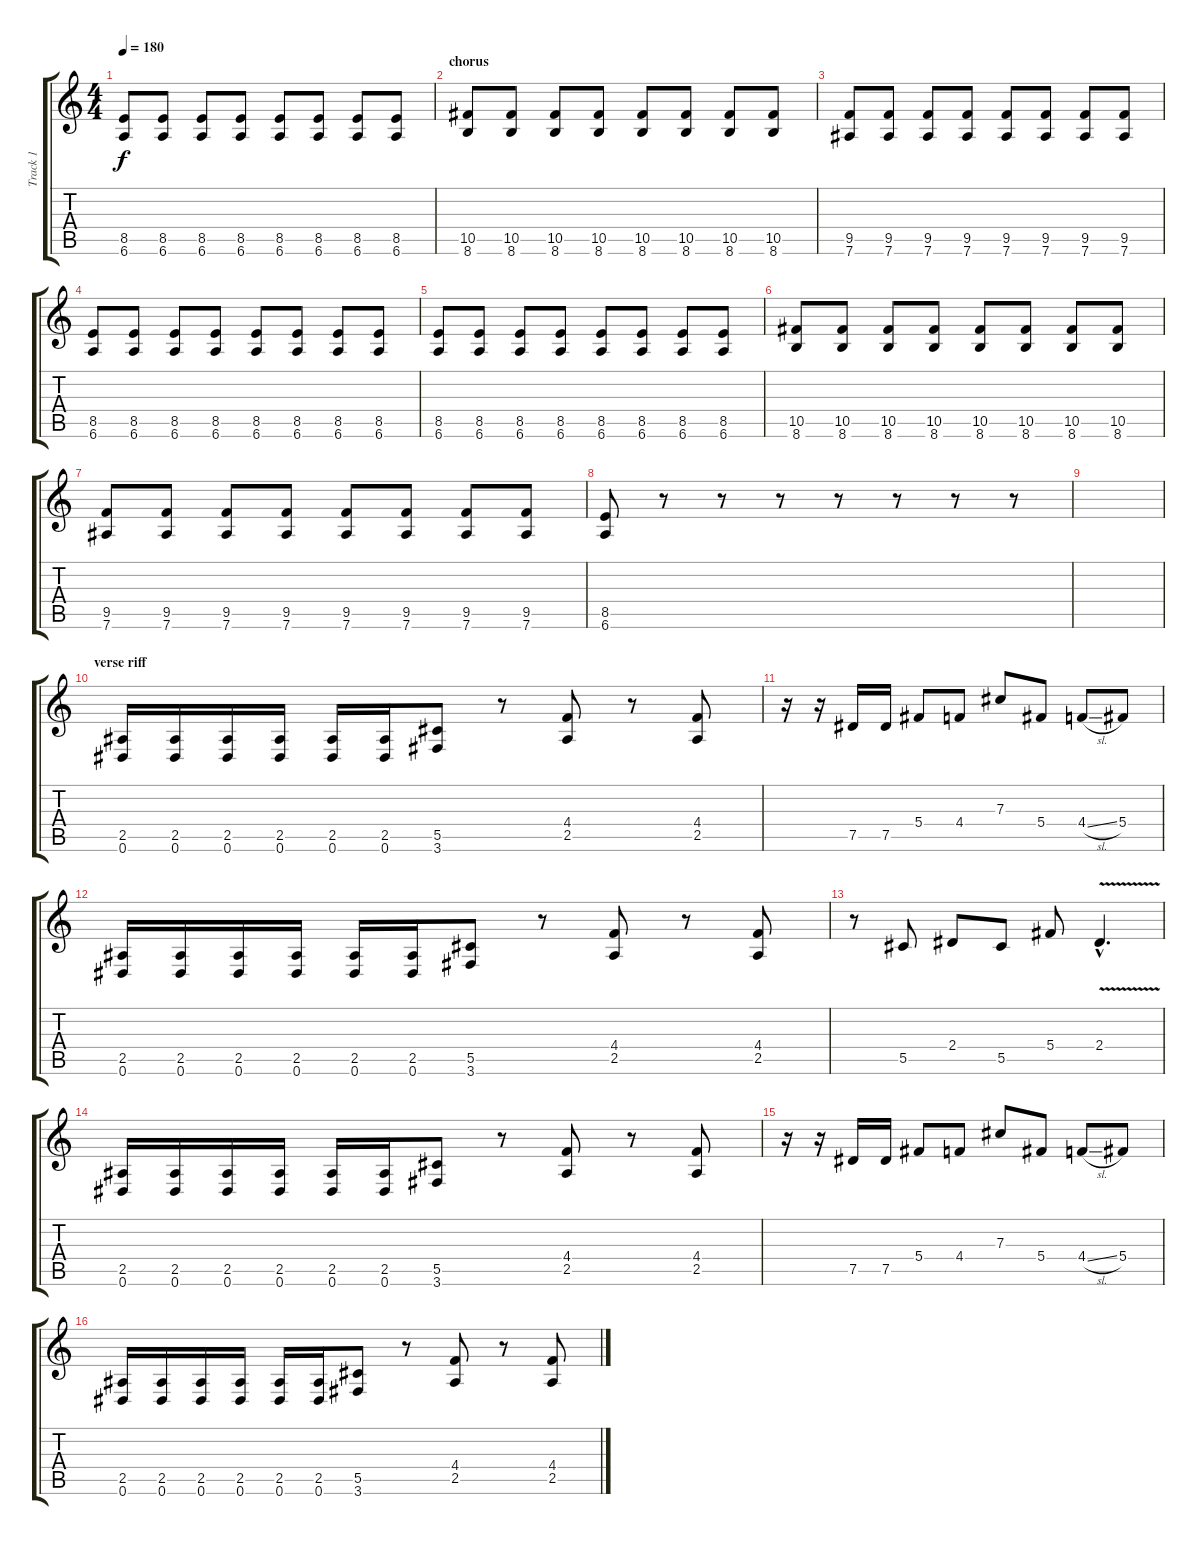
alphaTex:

\track ("Track 1" "Track 1") {instrument overdrivenguitar}
\staff {score tabs}
\tuning (Eb4 Bb3 Gb3 Db3 Ab2 Eb2) {hide}
\ts (4 4)
\tempo 180
\clef g2
\ks c
(8.5 6.6).8{dy f} (8.5 6.6).8 (8.5 6.6).8 (8.5 6.6).8 (8.5 6.6).8 (8.5 6.6).8 (8.5 6.6).8 (8.5 6.6).8 |
\section ("" "chorus")
(10.5 8.6).8 (10.5 8.6).8 (10.5 8.6).8 (10.5 8.6).8 (10.5 8.6).8 (10.5 8.6).8 (10.5 8.6).8 (10.5 8.6).8 |
(9.5 7.6).8 (9.5 7.6).8 (9.5 7.6).8 (9.5 7.6).8 (9.5 7.6).8 (9.5 7.6).8 (9.5 7.6).8 (9.5 7.6).8 |
(8.5 6.6).8 (8.5 6.6).8 (8.5 6.6).8 (8.5 6.6).8 (8.5 6.6).8 (8.5 6.6).8 (8.5 6.6).8 (8.5 6.6).8 |
(8.5 6.6).8 (8.5 6.6).8 (8.5 6.6).8 (8.5 6.6).8 (8.5 6.6).8 (8.5 6.6).8 (8.5 6.6).8 (8.5 6.6).8 |
(10.5 8.6).8 (10.5 8.6).8 (10.5 8.6).8 (10.5 8.6).8 (10.5 8.6).8 (10.5 8.6).8 (10.5 8.6).8 (10.5 8.6).8 |
(9.5 7.6).8 (9.5 7.6).8 (9.5 7.6).8 (9.5 7.6).8 (9.5 7.6).8 (9.5 7.6).8 (9.5 7.6).8 (9.5 7.6).8 |
(8.5 6.6).8 r.8 r.8 r.8 r.8 r.8 r.8 r.8 |
|
\section ("" "verse riff")
(2.5 0.6).16 (2.5 0.6).16 (2.5 0.6).16 (2.5 0.6).16 (2.5 0.6).16 (2.5 0.6).16 (5.5 3.6).8 r.8 (4.4 2.5).8 r.8 (4.4 2.5).8 |
r.16 r.16 7.5.16 7.5.16 5.4.8 4.4.8 7.3.8 5.4.8 4.4{sl}.8 5.4.8 |
(2.5 0.6).16 (2.5 0.6).16 (2.5 0.6).16 (2.5 0.6).16 (2.5 0.6).16 (2.5 0.6).16 (5.5 3.6).8 r.8 (4.4 2.5).8 r.8 (4.4 2.5).8 |
r.8 5.5.8 2.4.8 5.5.8 5.4.8 2.4{v hac}.4{d} |
(2.5 0.6).16 (2.5 0.6).16 (2.5 0.6).16 (2.5 0.6).16 (2.5 0.6).16 (2.5 0.6).16 (5.5 3.6).8 r.8 (4.4 2.5).8 r.8 (4.4 2.5).8 |
r.16 r.16 7.5.16 7.5.16 5.4.8 4.4.8 7.3.8 5.4.8 4.4{sl}.8 5.4.8 |
(2.5 0.6).16 (2.5 0.6).16 (2.5 0.6).16 (2.5 0.6).16 (2.5 0.6).16 (2.5 0.6).16 (5.5 3.6).8 r.8 (4.4 2.5).8 r.8 (4.4 2.5).8
